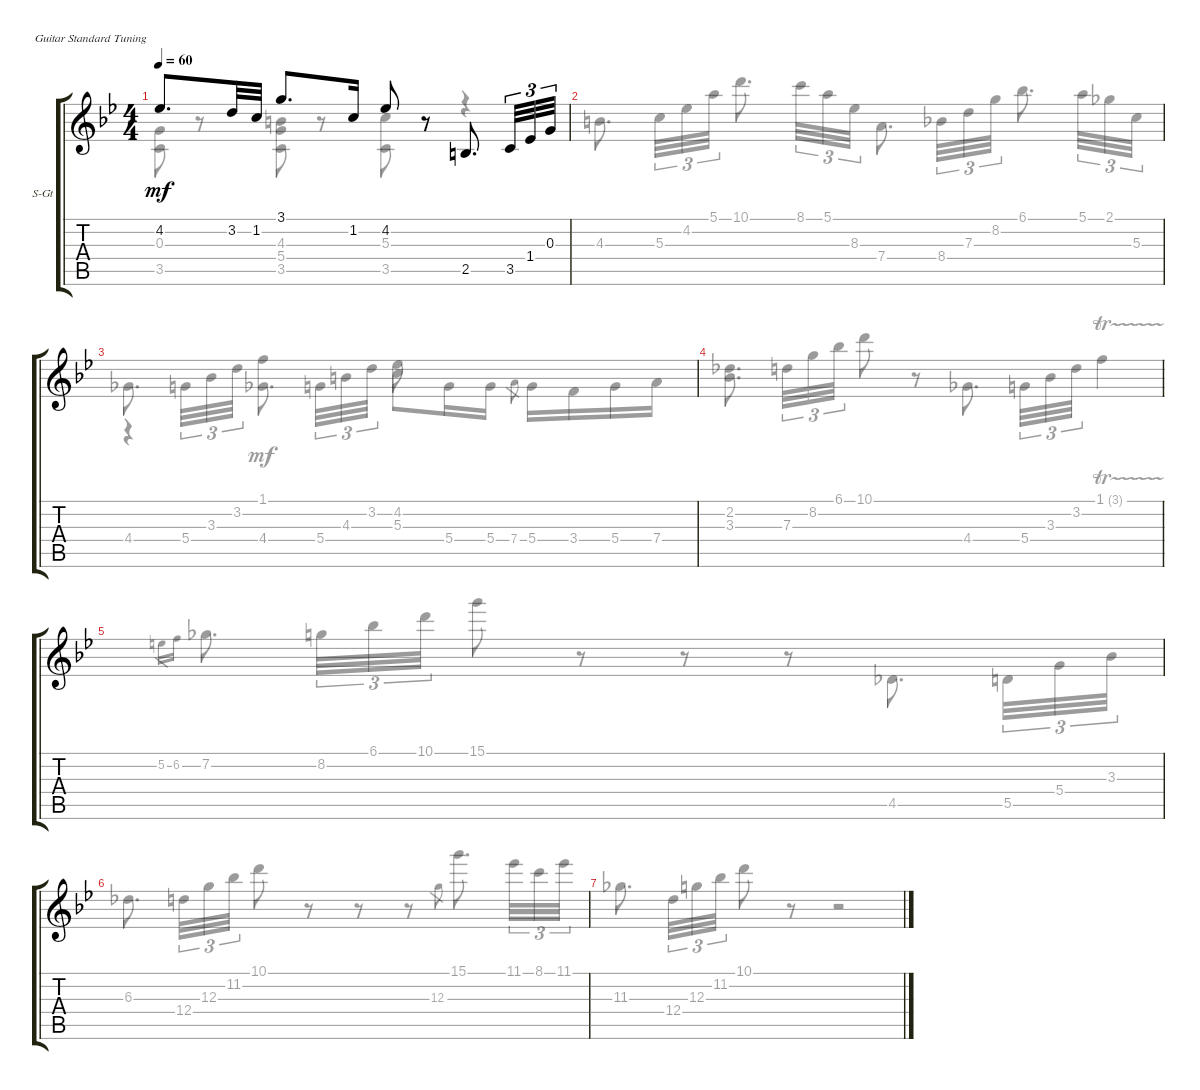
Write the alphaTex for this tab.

\defaultSystemsLayout 4
\bracketExtendMode groupsimilarinstruments
\firstSystemTrackNameOrientation horizontal
\otherSystemsTrackNameOrientation horizontal
\track ("Steel Guitar" "S-Gt") {instrument acousticguitarsteel}
\staff {score tabs}
\tuning (E4 B3 G3 D3 A2 E2)
\voice
\ts (4 4)
\tempo 60
\clef g2
\ks bb
4.2.8{d dy mf} 3.2.32 1.2.32 3.1.8{d} 1.2.16 4.2.8 r.8 2.5.8{d} 3.5.32{tu (3 2)} 1.4.32{tu (3 2)} 0.3.32{tu (3 2)} |
|
|
|
|
|
\voice
\clef g2
\ottava regular
\simile none
\ks bb
(0.3 3.5).8{dy mf} r.8 (3.5 5.4 4.3).8 r.8 (3.5 5.3).8 r.8 r.4 |
4.3.8{d} 5.3.32{tu (3 2)} 4.2.32{tu (3 2)} 5.1.32{tu (3 2)} 10.1.8{d} 8.1.32{tu (3 2)} 5.1.32{tu (3 2)} 8.3.32{tu (3 2)} 7.4.8{d} 8.4.32{tu (3 2)} 7.3.32{tu (3 2)} 8.2.32{tu (3 2)} 6.1.8{d} 5.1.32{tu (3 2)} 2.1.32{tu (3 2)} 5.3.32{tu (3 2)} |
4.4.8{d} 5.4.32{tu (3 2)} 3.3.32{tu (3 2)} 3.2.32{tu (3 2)} 1.1.4 5.3.8 5.4.16 5.4.16 7.4.8{gr} 5.4.16 3.4.16 5.4.16 7.4.16 |
(3.3 2.2).8{d} 7.3.32{tu (3 2)} 8.2.32{tu (3 2)} 6.1.32{tu (3 2)} 10.1.8 r.8 4.4.8{d} 5.4.32{tu (3 2)} 3.3.32{tu (3 2)} 3.2.32{tu (3 2)} 1.1{tr (3 16)}.4 |
5.2.16{gr} 6.2.16{gr} 7.2.8{d} 8.2.32{tu (3 2)} 6.1.32{tu (3 2)} 10.1.32{tu (3 2)} 15.1.8 r.8 r.8 r.8 4.5.8{d} 5.5.32{tu (3 2)} 5.4.32{tu (3 2)} 3.3.32{tu (3 2)} |
6.3.8{d} 12.4.32{tu (3 2)} 12.3.32{tu (3 2)} 11.2.32{tu (3 2)} 10.1.8 r.8 r.8 r.8 12.3.8{gr} 15.1.8{d} 11.1.32{tu (3 2)} 8.1.32{tu (3 2)} 11.1.32{tu (3 2)} |
11.3.8{d} 12.4.32{tu (3 2)} 12.3.32{tu (3 2)} 11.2.32{tu (3 2)} 10.1.8 r.8 r.2
\voice
\clef g2
\ottava regular
\simile none
\ks bb
|
|
r.4 4.4.8{d} 5.4.32{tu (3 2)} 4.3.32{tu (3 2)} 3.2.32{tu (3 2)} 4.2.8 |
|
|
|
